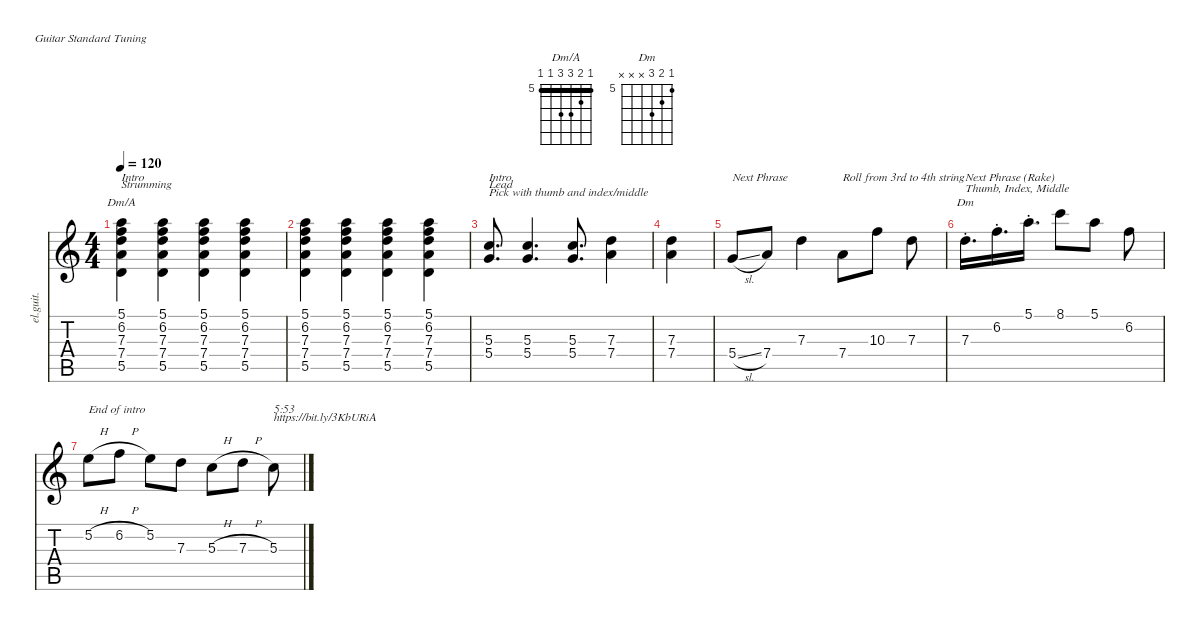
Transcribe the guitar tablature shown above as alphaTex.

\defaultSystemsLayout 4
\hideDynamics
\bracketExtendMode nobrackets
\otherSystemsTrackNameOrientation horizontal
\track ("Clean Guitar" "el.guit.") {instrument electricguitarclean}
\staff {score tabs}
\tuning (E4 B3 G3 D3 A2 E2)
\chord ("Dm/A" 5 6 7 7 5 5) {firstfret 5 showfingering false barre (5 5)}
\chord ("Dm" 5 6 7 x x x) {firstfret 5 showfingering false}
\ts (4 4)
\tempo 120
\clef g2
\ks c
(5.5 7.4 7.3 6.2 5.1).4{ch "Dm/A" txt "Intro\nStrumming" dy mf instrument electricguitarclean beam Down} (5.5 7.4 7.3 6.2 5.1).4{beam Down} (5.5 7.4 7.3 6.2 5.1).4{beam Down} (5.5 7.4 7.3 6.2 5.1).4{beam Down} |
(5.5 7.4 7.3 6.2 5.1).4{beam Down} (5.5 7.4 7.3 6.2 5.1).4{beam Down} (5.5 7.4 7.3 6.2 5.1).4{beam Down} (5.5 7.4 7.3 6.2 5.1).4{beam Down} |
(5.3 5.4).8{d txt "Intro\n\nLead\n\nPick with thumb and index/middle" beam Up} (5.4 5.3).4{d beam Up} (5.4 5.3).8{d beam Up} (7.3 7.4).4{beam Down} |
(7.4 7.3).4{beam Down} |
5.4{sl}.8{txt "Next Phrase" beam Up} 7.4.8{beam Up} 7.3.4{beam Down} 7.4.8{txt "\nRoll from 3rd to 4th string" beam Down} 10.3.8{beam Down} 7.3.8{beam Down} |
7.3{st}.16{d ch "Dm" txt "\n\nNext Phrase (Rake)\nThumb, Index, Middle" beam Down} 6.2{st}.16{d beam Down} 5.1{st}.16{d beam Down} 8.1.8{beam Down} 5.1.8{beam Down} 6.2.8{beam Down} |
5.2{h}.8{txt "End of intro" beam Down} 6.2{h}.8{beam Down} 5.2.8{beam Down} 7.3.8{beam Down} 5.3{h}.8{beam Down} 7.3{h}.8{beam Down} 5.3.8{txt "5:53\nhttps://bit.ly/3KbURiA" beam Down}
